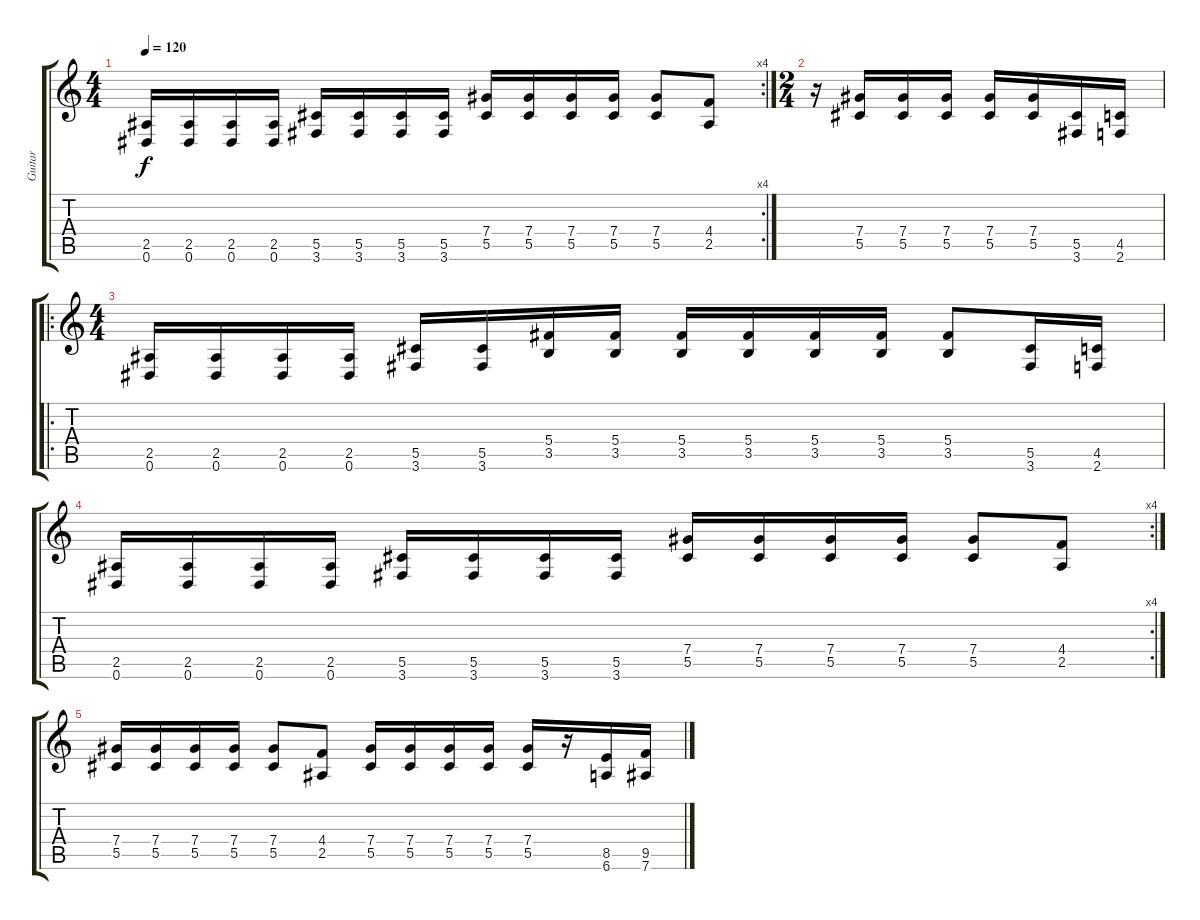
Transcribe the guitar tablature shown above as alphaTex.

\track ("Guitar" "Guitar") {instrument distortionguitar}
\staff {score tabs}
\tuning (Eb4 Bb3 Gb3 Db3 Ab2 Eb2) {hide}
\rc 4
\ts (4 4)
\tempo 120
\clef g2
\ks c
(2.5 0.6).16{dy f} (2.5 0.6).16 (2.5 0.6).16 (2.5 0.6).16 (5.5 3.6).16 (5.5 3.6).16 (5.5 3.6).16 (5.5 3.6).16 (7.4 5.5).16 (7.4 5.5).16 (7.4 5.5).16 (7.4 5.5).16 (7.4 5.5).8 (4.4 2.5).8 |
\ts (2 4)
r.16 (7.4 5.5).16 (7.4 5.5).16 (7.4 5.5).16 (7.4 5.5).16 (7.4 5.5).16 (5.5 3.6).16 (4.5 2.6).16 |
\ro
\ts (4 4)
(2.5 0.6).16 (2.5 0.6).16 (2.5 0.6).16 (2.5 0.6).16 (5.5 3.6).16 (5.5 3.6).16 (5.4 3.5).16 (5.4 3.5).16 (5.4 3.5).16 (5.4 3.5).16 (5.4 3.5).16 (5.4 3.5).16 (5.4 3.5).8 (5.5 3.6).16 (4.5 2.6).16 |
\rc 4
(2.5 0.6).16 (2.5 0.6).16 (2.5 0.6).16 (2.5 0.6).16 (5.5 3.6).16 (5.5 3.6).16 (5.5 3.6).16 (5.5 3.6).16 (7.4 5.5).16 (7.4 5.5).16 (7.4 5.5).16 (7.4 5.5).16 (7.4 5.5).8 (4.4 2.5).8 |
(7.4 5.5).16 (7.4 5.5).16 (7.4 5.5).16 (7.4 5.5).16 (7.4 5.5).8 (4.4 2.5).8 (7.4 5.5).16 (7.4 5.5).16 (7.4 5.5).16 (7.4 5.5).16 (7.4 5.5).16 r.16 (8.5 6.6).16 (9.5 7.6).16
